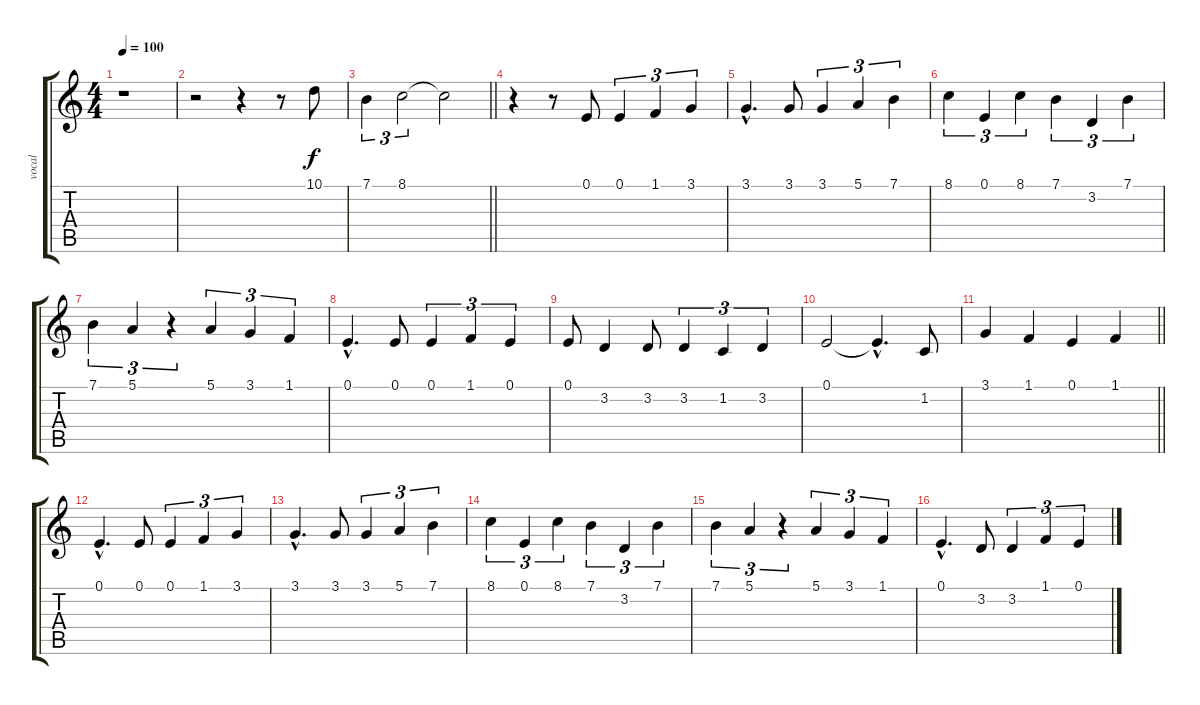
\track ("vocal" "vocal") {instrument voiceoohs}
\staff {score tabs}
\tuning (E4 B3 G3 D3 A2 E2) {hide}
\ts (4 4)
\tempo 100
\clef g2
\ks c
r.1{dy f} |
r.2 r.4 r.8 10.1.8 |
\barLineRight lightlight
7.1.4{tu (3 2)} 8.1.2{tu (3 2)} 8.1{t}.2 |
r.4 r.8 0.1.8 0.1.4{tu (3 2)} 1.1.4{tu (3 2)} 3.1.4{tu (3 2)} |
3.1{hac}.4{d} 3.1.8 3.1.4{tu (3 2)} 5.1.4{tu (3 2)} 7.1.4{tu (3 2)} |
8.1.4{tu (3 2)} 0.1.4{tu (3 2)} 8.1.4{tu (3 2)} 7.1.4{tu (3 2)} 3.2.4{tu (3 2)} 7.1.4{tu (3 2)} |
7.1.4{tu (3 2)} 5.1.4{tu (3 2)} r.4{tu (3 2)} 5.1.4{tu (3 2)} 3.1.4{tu (3 2)} 1.1.4{tu (3 2)} |
0.1{hac}.4{d} 0.1.8 0.1.4{tu (3 2)} 1.1.4{tu (3 2)} 0.1.4{tu (3 2)} |
0.1.8 3.2.4 3.2.8 3.2.4{tu (3 2)} 1.2.4{tu (3 2)} 3.2.4{tu (3 2)} |
0.1.2 0.1{hac t}.4{d} 1.2.8 |
\barLineRight lightlight
3.1.4 1.1.4 0.1.4 1.1.4 |
0.1{hac}.4{d} 0.1.8 0.1.4{tu (3 2)} 1.1.4{tu (3 2)} 3.1.4{tu (3 2)} |
3.1{hac}.4{d} 3.1.8 3.1.4{tu (3 2)} 5.1.4{tu (3 2)} 7.1.4{tu (3 2)} |
8.1.4{tu (3 2)} 0.1.4{tu (3 2)} 8.1.4{tu (3 2)} 7.1.4{tu (3 2)} 3.2.4{tu (3 2)} 7.1.4{tu (3 2)} |
7.1.4{tu (3 2)} 5.1.4{tu (3 2)} r.4{tu (3 2)} 5.1.4{tu (3 2)} 3.1.4{tu (3 2)} 1.1.4{tu (3 2)} |
0.1{hac}.4{d} 3.2.8 3.2.4{tu (3 2)} 1.1.4{tu (3 2)} 0.1.4{tu (3 2)}
